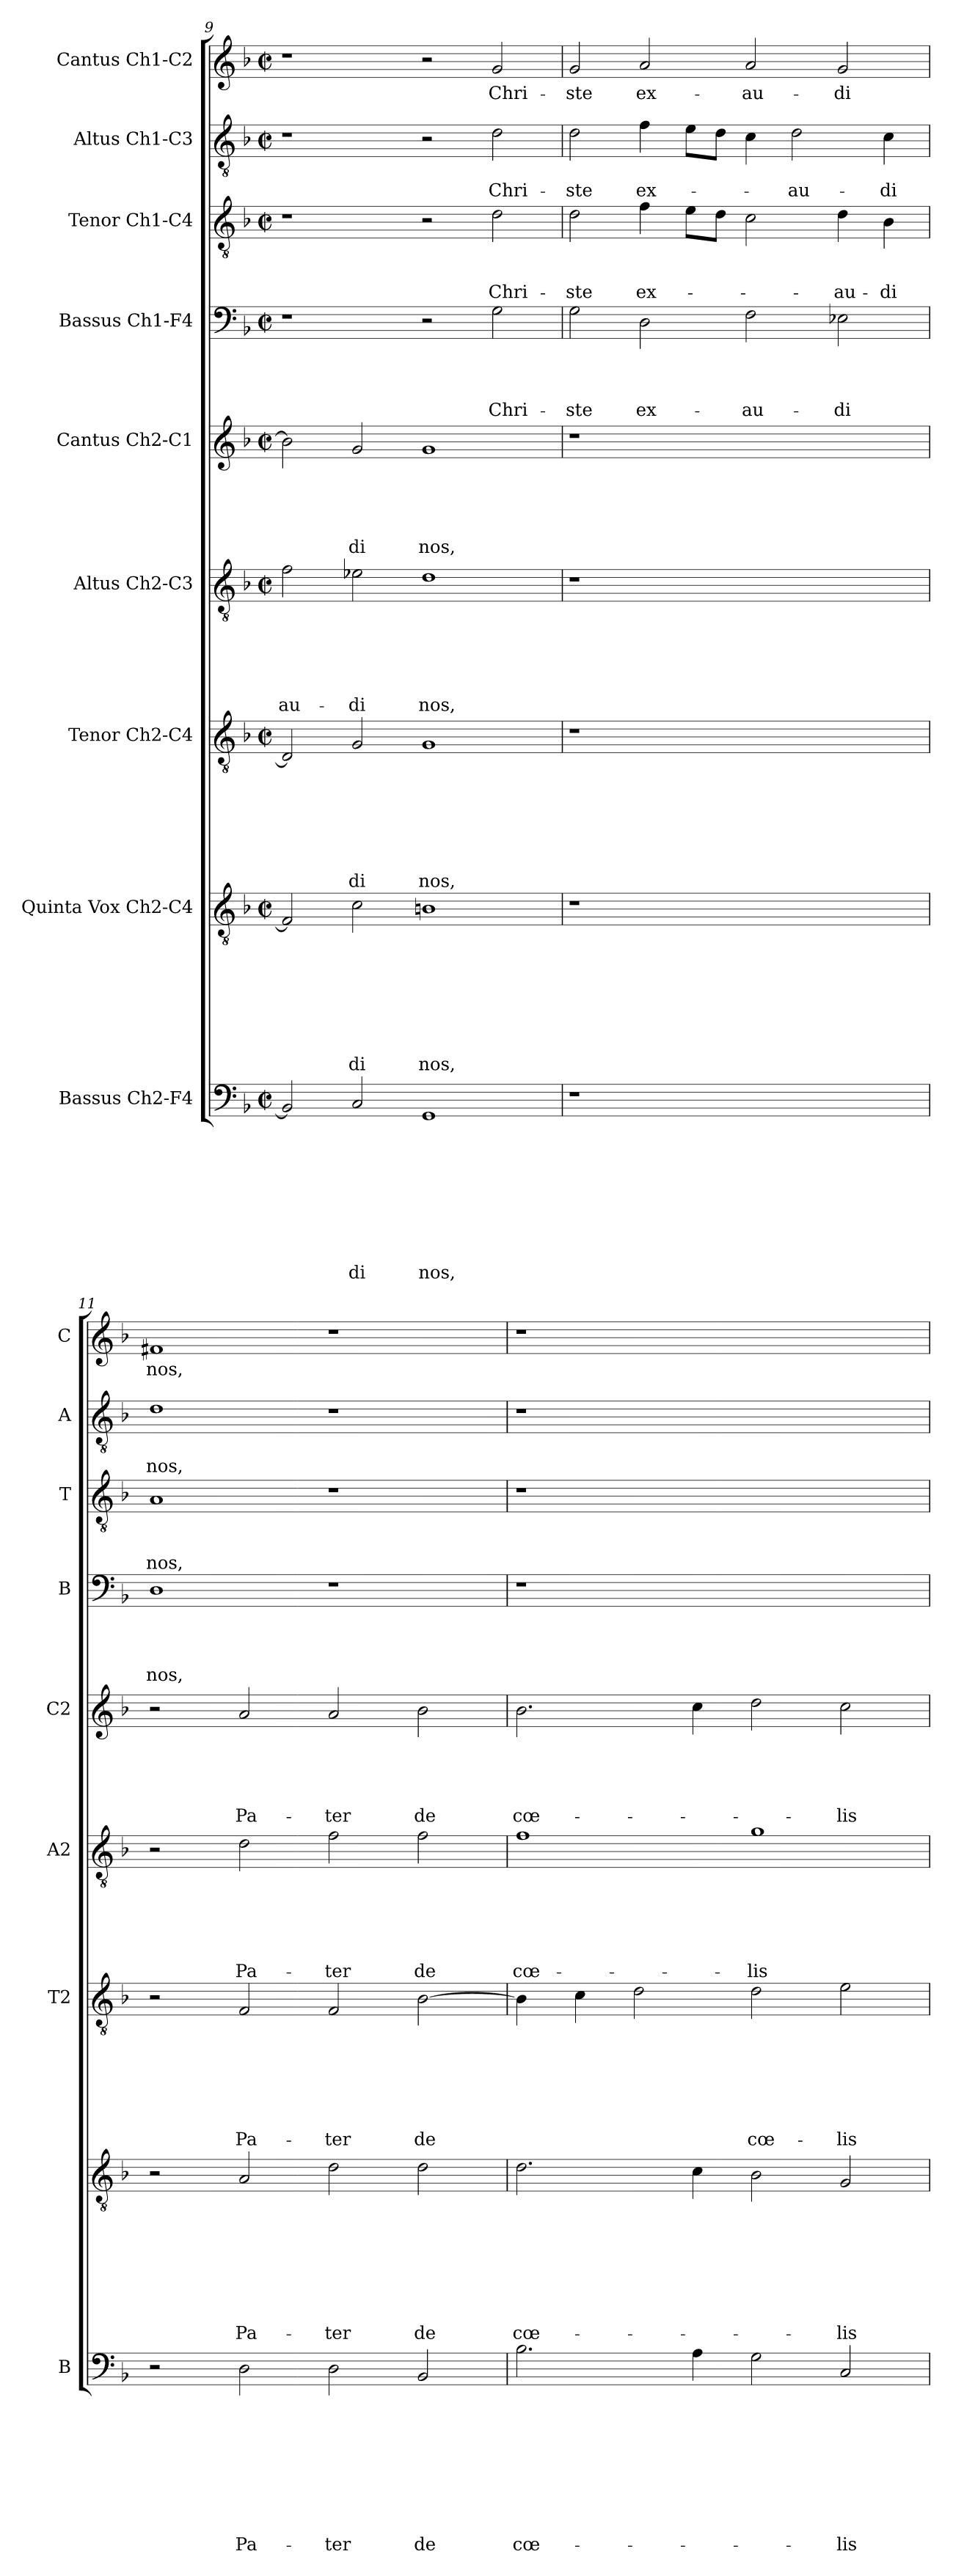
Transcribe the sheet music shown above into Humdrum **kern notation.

**kern	**text	**text	**text	**text	**text	**text	**text	**text	**text	**kern	**text	**text	**text	**text	**text	**text	**text	**text	**kern	**text	**text	**text	**text	**text	**text	**text	**kern	**text	**text	**text	**text	**text	**text	**kern	**text	**text	**text	**text	**text	**kern	**text	**text	**text	**text	**kern	**text	**text	**text	**kern	**text	**text	**kern	**text
*part9	*part9	*part9	*part9	*part9	*part9	*part9	*part9	*part9	*part9	*part8	*part8	*part8	*part8	*part8	*part8	*part8	*part8	*part8	*part7	*part7	*part7	*part7	*part7	*part7	*part7	*part7	*part6	*part6	*part6	*part6	*part6	*part6	*part6	*part5	*part5	*part5	*part5	*part5	*part5	*part4	*part4	*part4	*part4	*part4	*part3	*part3	*part3	*part3	*part2	*part2	*part2	*part1	*part1
*staff9	*staff9	*staff9	*staff9	*staff9	*staff9	*staff9	*staff9	*staff9	*staff9	*staff8	*staff8	*staff8	*staff8	*staff8	*staff8	*staff8	*staff8	*staff8	*staff7	*staff7	*staff7	*staff7	*staff7	*staff7	*staff7	*staff7	*staff6	*staff6	*staff6	*staff6	*staff6	*staff6	*staff6	*staff5	*staff5	*staff5	*staff5	*staff5	*staff5	*staff4	*staff4	*staff4	*staff4	*staff4	*staff3	*staff3	*staff3	*staff3	*staff2	*staff2	*staff2	*staff1	*staff1
*I"Bassus Ch2-F4	*	*	*	*	*	*	*	*	*	*I"Quinta Vox Ch2-C4	*	*	*	*	*	*	*	*	*I"Tenor Ch2-C4	*	*	*	*	*	*	*	*I"Altus Ch2-C3	*	*	*	*	*	*	*I"Cantus Ch2-C1	*	*	*	*	*	*I"Bassus Ch1-F4	*	*	*	*	*I"Tenor Ch1-C4	*	*	*	*I"Altus Ch1-C3	*	*	*I"Cantus Ch1-C2	*
*I'B	*	*	*	*	*	*	*	*	*	*	*	*	*	*	*	*	*	*	*I'T2	*	*	*	*	*	*	*	*I'A2	*	*	*	*	*	*	*I'C2	*	*	*	*	*	*I'B	*	*	*	*	*I'T	*	*	*	*I'A	*	*	*I'C	*
*clefF4	*	*	*	*	*	*	*	*	*	*clefGv2	*	*	*	*	*	*	*	*	*clefGv2	*	*	*	*	*	*	*	*clefGv2	*	*	*	*	*	*	*clefG2	*	*	*	*	*	*clefF4	*	*	*	*	*clefGv2	*	*	*	*clefGv2	*	*	*clefG2	*
*k[b-]	*	*	*	*	*	*	*	*	*	*k[b-]	*	*	*	*	*	*	*	*	*k[b-]	*	*	*	*	*	*	*	*k[b-]	*	*	*	*	*	*	*k[b-]	*	*	*	*	*	*k[b-]	*	*	*	*	*k[b-]	*	*	*	*k[b-]	*	*	*k[b-]	*
*F:	*	*	*	*	*	*	*	*	*	*F:	*	*	*	*	*	*	*	*	*F:	*	*	*	*	*	*	*	*F:	*	*	*	*	*	*	*F:	*	*	*	*	*	*F:	*	*	*	*	*F:	*	*	*	*F:	*	*	*F:	*
*M2/2	*	*	*	*	*	*	*	*	*	*M2/2	*	*	*	*	*	*	*	*	*M2/2	*	*	*	*	*	*	*	*M2/2	*	*	*	*	*	*	*M2/2	*	*	*	*	*	*M2/2	*	*	*	*	*M2/2	*	*	*	*M2/2	*	*	*M2/2	*
*met(c|)	*	*	*	*	*	*	*	*	*	*met(c|)	*	*	*	*	*	*	*	*	*met(c|)	*	*	*	*	*	*	*	*met(c|)	*	*	*	*	*	*	*met(c|)	*	*	*	*	*	*met(c|)	*	*	*	*	*met(c|)	*	*	*	*met(c|)	*	*	*met(c|)	*
=9	=9	=9	=9	=9	=9	=9	=9	=9	=9	=9	=9	=9	=9	=9	=9	=9	=9	=9	=9	=9	=9	=9	=9	=9	=9	=9	=9	=9	=9	=9	=9	=9	=9	=9	=9	=9	=9	=9	=9	=9	=9	=9	=9	=9	=9	=9	=9	=9	=9	=9	=9	=9	=9
!	!	!	!	!	!	!	!	!	!	!	!	!	!	!	!	!	!	!	!	!	!	!	!	!	!	!	!	!	!	!	!	!	!LO:LY:b	!	!	!	!	!	!	!	!	!	!	!	!	!	!	!	!	!	!	!	!
2BB-/]	.	.	.	.	.	.	.	.	.	2F/]	.	.	.	.	.	.	.	.	2D/]	.	.	.	.	.	.	.	2f\	.	.	.	.	.	au-	2b-\]	.	.	.	.	.	1r	.	.	.	.	1r	.	.	.	1r	.	.	1r	.
!	!	!	!	!	!	!	!	!	!LO:LY:b	!	!	!	!	!	!	!	!	!LO:LY:b	!	!	!	!	!	!	!	!LO:LY:b	!	!	!	!	!	!	!LO:LY:b	!	!	!	!	!	!LO:LY:b	!	!	!	!	!	!	!	!	!	!	!	!	!	!
2C/	.	.	.	.	.	.	.	.	-di	2c\	.	.	.	.	.	.	.	-di	2G/	.	.	.	.	.	.	-di	2e-X\	.	.	.	.	.	-di	2g/	.	.	.	.	-di	.	.	.	.	.	.	.	.	.	.	.	.	.	.
!	!	!	!	!	!	!	!	!	!LO:LY:b	!	!	!	!	!	!	!	!	!LO:LY:b	!	!	!	!	!	!	!	!LO:LY:b	!	!	!	!	!	!	!LO:LY:b	!	!	!	!	!	!LO:LY:b	!	!	!	!	!	!	!	!	!	!	!	!	!	!
1GG	.	.	.	.	.	.	.	.	nos,	1Bn	.	.	.	.	.	.	.	nos,	1G	.	.	.	.	.	.	nos,	1d	.	.	.	.	.	nos,	1g	.	.	.	.	nos,	2r	.	.	.	.	2r	.	.	.	2r	.	.	2r	.
!	!	!	!	!	!	!	!	!	!	!	!	!	!	!	!	!	!	!	!	!	!	!	!	!	!	!	!	!	!	!	!	!	!	!	!	!	!	!	!	!	!	!	!	!LO:LY:b	!	!	!	!LO:LY:b	!	!	!LO:LY:b	!	!LO:LY:b
.	.	.	.	.	.	.	.	.	.	.	.	.	.	.	.	.	.	.	.	.	.	.	.	.	.	.	.	.	.	.	.	.	.	.	.	.	.	.	.	2G\	.	.	.	Chri-	2d\	.	.	Chri-	2d\	.	Chri-	2g/	Chri-
=10	=10	=10	=10	=10	=10	=10	=10	=10	=10	=10	=10	=10	=10	=10	=10	=10	=10	=10	=10	=10	=10	=10	=10	=10	=10	=10	=10	=10	=10	=10	=10	=10	=10	=10	=10	=10	=10	=10	=10	=10	=10	=10	=10	=10	=10	=10	=10	=10	=10	=10	=10	=10	=10
!	!	!	!	!	!	!	!	!	!	!	!	!	!	!	!	!	!	!	!	!	!	!	!	!	!	!	!	!	!	!	!	!	!	!	!	!	!	!	!	!	!	!	!	!LO:LY:b	!	!	!	!LO:LY:b	!	!	!LO:LY:b	!	!LO:LY:b
1r	.	.	.	.	.	.	.	.	.	1r	.	.	.	.	.	.	.	.	1r	.	.	.	.	.	.	.	1r	.	.	.	.	.	.	1r	.	.	.	.	.	2G\	.	.	.	-ste	2d\	.	.	-ste	2d\	.	-ste	2g/	-ste
!	!	!	!	!	!	!	!	!	!	!	!	!	!	!	!	!	!	!	!	!	!	!	!	!	!	!	!	!	!	!	!	!	!	!	!	!	!	!	!	!	!	!	!	!LO:LY:b	!	!	!	!LO:LY:b	!	!	!LO:LY:b	!	!LO:LY:b
.	.	.	.	.	.	.	.	.	.	.	.	.	.	.	.	.	.	.	.	.	.	.	.	.	.	.	.	.	.	.	.	.	.	.	.	.	.	.	.	2D\	.	.	.	ex-	4f\	.	.	ex-	4f\	.	ex-	2a/	ex-
.	.	.	.	.	.	.	.	.	.	.	.	.	.	.	.	.	.	.	.	.	.	.	.	.	.	.	.	.	.	.	.	.	.	.	.	.	.	.	.	.	.	.	.	.	8e\L	.	.	.	8e\L	.	.	.	.
.	.	.	.	.	.	.	.	.	.	.	.	.	.	.	.	.	.	.	.	.	.	.	.	.	.	.	.	.	.	.	.	.	.	.	.	.	.	.	.	.	.	.	.	.	8d\J	.	.	.	8d\J	.	.	.	.
!	!	!	!	!	!	!	!	!	!	!	!	!	!	!	!	!	!	!	!	!	!	!	!	!	!	!	!	!	!	!	!	!	!	!	!	!	!	!	!	!	!	!	!	!LO:LY:b	!	!	!	!	!	!	!	!	!LO:LY:b
1ryy	.	.	.	.	.	.	.	.	.	1ryy	.	.	.	.	.	.	.	.	1ryy	.	.	.	.	.	.	.	1ryy	.	.	.	.	.	.	1ryy	.	.	.	.	.	2F\	.	.	.	-au-	2c\	.	.	.	4c\	.	.	2a/	-au-
!	!	!	!	!	!	!	!	!	!	!	!	!	!	!	!	!	!	!	!	!	!	!	!	!	!	!	!	!	!	!	!	!	!	!	!	!	!	!	!	!	!	!	!	!	!	!	!	!	!	!	!LO:LY:b	!	!
.	.	.	.	.	.	.	.	.	.	.	.	.	.	.	.	.	.	.	.	.	.	.	.	.	.	.	.	.	.	.	.	.	.	.	.	.	.	.	.	.	.	.	.	.	.	.	.	.	2d\	.	-au-	.	.
!	!	!	!	!	!	!	!	!	!	!	!	!	!	!	!	!	!	!	!	!	!	!	!	!	!	!	!	!	!	!	!	!	!	!	!	!	!	!	!	!	!	!	!	!LO:LY:b	!	!	!	!LO:LY:b	!	!	!	!	!LO:LY:b
.	.	.	.	.	.	.	.	.	.	.	.	.	.	.	.	.	.	.	.	.	.	.	.	.	.	.	.	.	.	.	.	.	.	.	.	.	.	.	.	2E-X\	.	.	.	-di	4d\	.	.	-au-	.	.	.	2g/	-di
!	!	!	!	!	!	!	!	!	!	!	!	!	!	!	!	!	!	!	!	!	!	!	!	!	!	!	!	!	!	!	!	!	!	!	!	!	!	!	!	!	!	!	!	!	!	!	!	!LO:LY:b	!	!	!LO:LY:b	!	!
.	.	.	.	.	.	.	.	.	.	.	.	.	.	.	.	.	.	.	.	.	.	.	.	.	.	.	.	.	.	.	.	.	.	.	.	.	.	.	.	.	.	.	.	.	4B-\	.	.	-di	4c\	.	-di	.	.
=11	=11	=11	=11	=11	=11	=11	=11	=11	=11	=11	=11	=11	=11	=11	=11	=11	=11	=11	=11	=11	=11	=11	=11	=11	=11	=11	=11	=11	=11	=11	=11	=11	=11	=11	=11	=11	=11	=11	=11	=11	=11	=11	=11	=11	=11	=11	=11	=11	=11	=11	=11	=11	=11
!	!	!	!	!	!	!	!	!	!	!	!	!	!	!	!	!	!	!	!	!	!	!	!	!	!	!	!	!	!	!	!	!	!	!	!	!	!	!	!	!	!	!	!	!LO:LY:b	!	!	!	!LO:LY:b	!	!	!LO:LY:b	!	!LO:LY:b
2r	.	.	.	.	.	.	.	.	.	2r	.	.	.	.	.	.	.	.	2r	.	.	.	.	.	.	.	2r	.	.	.	.	.	.	2r	.	.	.	.	.	1D	.	.	.	nos,	1A	.	.	nos,	1d	.	nos,	1f#X	nos,
!	!	!	!	!	!	!	!	!	!LO:LY:b	!	!	!	!	!	!	!	!	!LO:LY:b	!	!	!	!	!	!	!	!LO:LY:b	!	!	!	!	!	!	!LO:LY:b	!	!	!	!	!	!LO:LY:b	!	!	!	!	!	!	!	!	!	!	!	!	!	!
2D\	.	.	.	.	.	.	.	.	Pa-	2A/	.	.	.	.	.	.	.	Pa-	2F/	.	.	.	.	.	.	Pa-	2d\	.	.	.	.	.	Pa-	2a/	.	.	.	.	Pa-	.	.	.	.	.	.	.	.	.	.	.	.	.	.
!	!	!	!	!	!	!	!	!	!LO:LY:b	!	!	!	!	!	!	!	!	!LO:LY:b	!	!	!	!	!	!	!	!LO:LY:b	!	!	!	!	!	!	!LO:LY:b	!	!	!	!	!	!LO:LY:b	!	!	!	!	!	!	!	!	!	!	!	!	!	!
2D\	.	.	.	.	.	.	.	.	-ter	2d\	.	.	.	.	.	.	.	-ter	2F/	.	.	.	.	.	.	-ter	2f\	.	.	.	.	.	-ter	2a/	.	.	.	.	-ter	1r	.	.	.	.	1r	.	.	.	1r	.	.	1r	.
!	!	!	!	!	!	!	!	!	!LO:LY:b	!	!	!	!	!	!	!	!	!LO:LY:b	!	!	!	!	!	!	!	!LO:LY:b	!	!	!	!	!	!	!LO:LY:b	!	!	!	!	!	!LO:LY:b	!	!	!	!	!	!	!	!	!	!	!	!	!	!
2BB-/	.	.	.	.	.	.	.	.	de	2d\	.	.	.	.	.	.	.	de	[2B-\	.	.	.	.	.	.	de	2f\	.	.	.	.	.	de	2b-\	.	.	.	.	de	.	.	.	.	.	.	.	.	.	.	.	.	.	.
=12	=12	=12	=12	=12	=12	=12	=12	=12	=12	=12	=12	=12	=12	=12	=12	=12	=12	=12	=12	=12	=12	=12	=12	=12	=12	=12	=12	=12	=12	=12	=12	=12	=12	=12	=12	=12	=12	=12	=12	=12	=12	=12	=12	=12	=12	=12	=12	=12	=12	=12	=12	=12	=12
!	!	!	!	!	!	!	!	!	!LO:LY:b	!	!	!	!	!	!	!	!	!LO:LY:b	!	!	!	!	!	!	!	!	!	!	!	!	!	!	!LO:LY:b	!	!	!	!	!	!LO:LY:b	!	!	!	!	!	!	!	!	!	!	!	!	!	!
2.B-\	.	.	.	.	.	.	.	.	cœ-	2.d\	.	.	.	.	.	.	.	cœ-	4B-\]	.	.	.	.	.	.	.	1f	.	.	.	.	.	cœ-	2.b-\	.	.	.	.	cœ-	1r	.	.	.	.	1r	.	.	.	1r	.	.	1r	.
.	.	.	.	.	.	.	.	.	.	.	.	.	.	.	.	.	.	.	4c\	.	.	.	.	.	.	.	.	.	.	.	.	.	.	.	.	.	.	.	.	.	.	.	.	.	.	.	.	.	.	.	.	.	.
.	.	.	.	.	.	.	.	.	.	.	.	.	.	.	.	.	.	.	2d\	.	.	.	.	.	.	.	.	.	.	.	.	.	.	.	.	.	.	.	.	.	.	.	.	.	.	.	.	.	.	.	.	.	.
4A\	.	.	.	.	.	.	.	.	.	4c\	.	.	.	.	.	.	.	.	.	.	.	.	.	.	.	.	.	.	.	.	.	.	.	4cc\	.	.	.	.	.	.	.	.	.	.	.	.	.	.	.	.	.	.	.
!	!	!	!	!	!	!	!	!	!	!	!	!	!	!	!	!	!	!	!	!	!	!	!	!	!	!LO:LY:b	!	!	!	!	!	!	!LO:LY:b	!	!	!	!	!	!	!	!	!	!	!	!	!	!	!	!	!	!	!	!
2G\	.	.	.	.	.	.	.	.	.	2B-\	.	.	.	.	.	.	.	.	2d\	.	.	.	.	.	.	cœ-	1g	.	.	.	.	.	-lis	2dd\	.	.	.	.	.	1ryy	.	.	.	.	1ryy	.	.	.	1ryy	.	.	1ryy	.
!	!	!	!	!	!	!	!	!	!LO:LY:b	!	!	!	!	!	!	!	!	!LO:LY:b	!	!	!	!	!	!	!	!LO:LY:b	!	!	!	!	!	!	!	!	!	!	!	!	!LO:LY:b	!	!	!	!	!	!	!	!	!	!	!	!	!	!
2C/	.	.	.	.	.	.	.	.	-lis	2G/	.	.	.	.	.	.	.	-lis	2e\	.	.	.	.	.	.	-lis	.	.	.	.	.	.	.	2cc\	.	.	.	.	-lis	.	.	.	.	.	.	.	.	.	.	.	.	.	.
=	=	=	=	=	=	=	=	=	=	=	=	=	=	=	=	=	=	=	=	=	=	=	=	=	=	=	=	=	=	=	=	=	=	=	=	=	=	=	=	=	=	=	=	=	=	=	=	=	=	=	=	=	=
*-	*-	*-	*-	*-	*-	*-	*-	*-	*-	*-	*-	*-	*-	*-	*-	*-	*-	*-	*-	*-	*-	*-	*-	*-	*-	*-	*-	*-	*-	*-	*-	*-	*-	*-	*-	*-	*-	*-	*-	*-	*-	*-	*-	*-	*-	*-	*-	*-	*-	*-	*-	*-	*-
